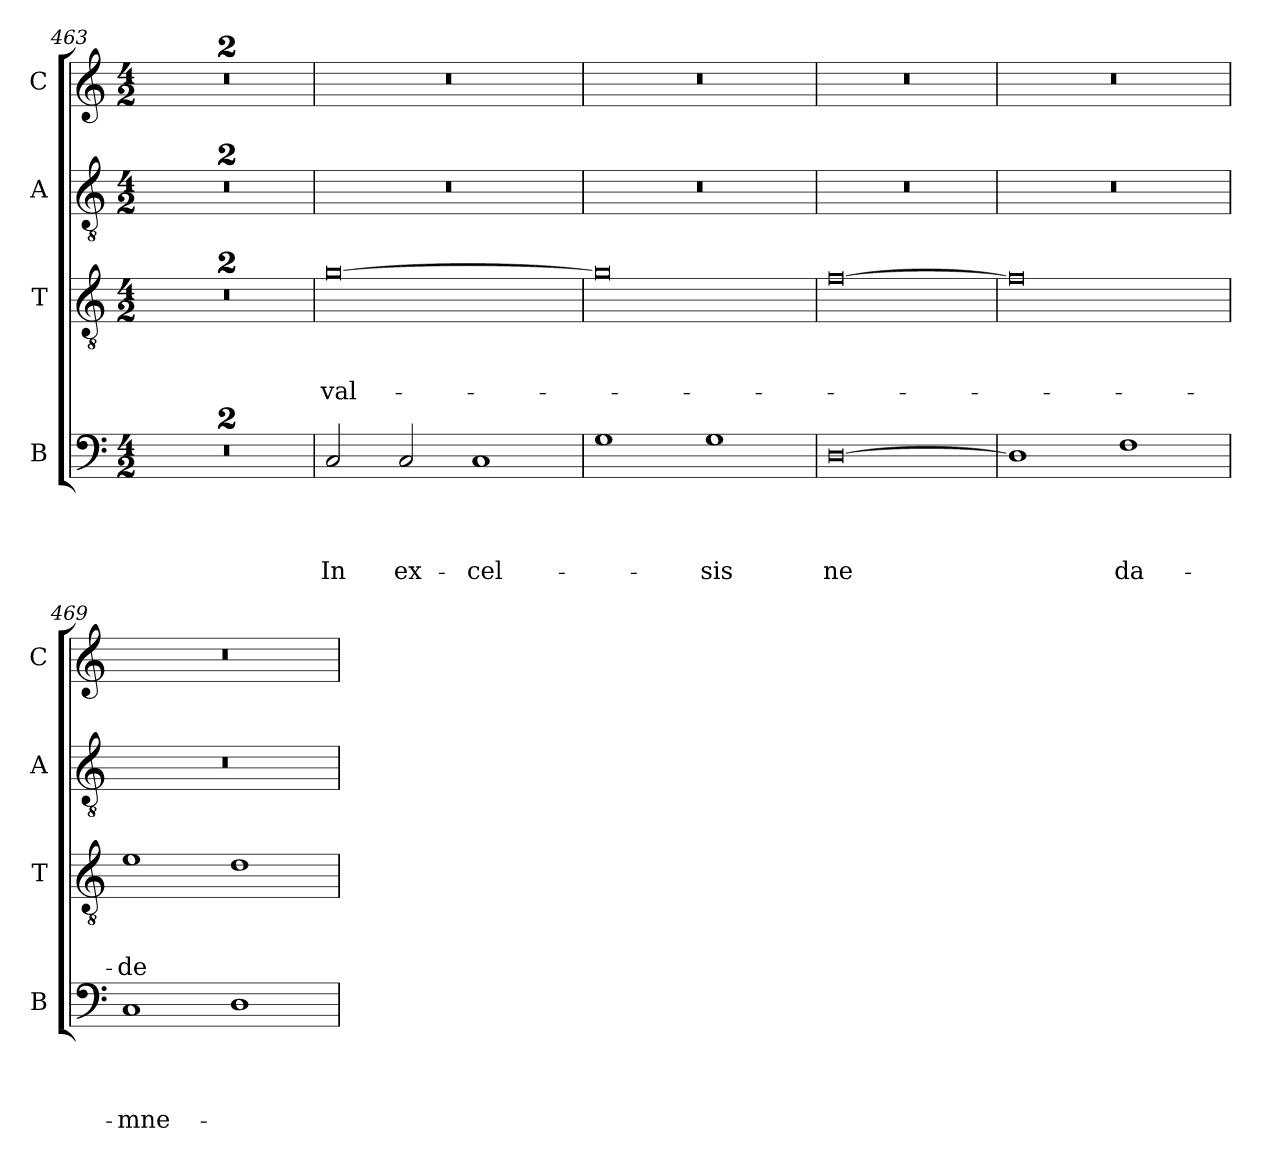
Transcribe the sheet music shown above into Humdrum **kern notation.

**kern	**text	**text	**text	**text	**kern	**text	**text	**text	**kern	**kern
*part4	*part4	*part4	*part4	*part4	*part3	*part3	*part3	*part3	*part2	*part1
*staff4	*staff4	*staff4	*staff4	*staff4	*staff3	*staff3	*staff3	*staff3	*staff2	*staff1
*I"B	*	*	*	*	*I"T	*	*	*	*I"A	*I"C
*I'B	*	*	*	*	*I'T	*	*	*	*I'A	*I'C
*clefF4	*	*	*	*	*clefGv2	*	*	*	*clefGv2	*clefG2
*k[]	*	*	*	*	*k[]	*	*	*	*k[]	*k[]
*C:	*	*	*	*	*C:	*	*	*	*C:	*C:
*M4/2	*	*	*	*	*M4/2	*	*	*	*M4/2	*M4/2
=463	=463	=463	=463	=463	=463	=463	=463	=463	=463	=463
0r	.	.	.	.	0r	.	.	.	0r	0r
=464	=464	=464	=464	=464	=464	=464	=464	=464	=464	=464
0r	.	.	.	.	0r	.	.	.	0r	0r
=465	=465	=465	=465	=465	=465	=465	=465	=465	=465	=465
!	!	!	!	!LO:LY:b	!	!	!	!LO:LY:b	!	!
2C/	.	.	.	In	[>0g	.	.	val-	0r	0r
!	!	!	!	!LO:LY:b	!	!	!	!	!	!
2C/	.	.	.	ex-	.	.	.	.	.	.
!	!	!	!	!LO:LY:b	!	!	!	!	!	!
1C	.	.	.	-cel-	.	.	.	.	.	.
=466	=466	=466	=466	=466	=466	=466	=466	=466	=466	=466
1G	.	.	.	.	0g]	.	.	.	0r	0r
!	!	!	!	!LO:LY:b	!	!	!	!	!	!
1G	.	.	.	-sis	.	.	.	.	.	.
=467	=467	=467	=467	=467	=467	=467	=467	=467	=467	=467
!	!	!	!	!LO:LY:b	!	!	!	!	!	!
[>0D	.	.	.	ne	[>0f	.	.	.	0r	0r
=468	=468	=468	=468	=468	=468	=468	=468	=468	=468	=468
1D]	.	.	.	.	0f]	.	.	.	0r	0r
!	!	!	!	!LO:LY:b	!	!	!	!	!	!
1F	.	.	.	da-	.	.	.	.	.	.
=469	=469	=469	=469	=469	=469	=469	=469	=469	=469	=469
!	!	!	!	!LO:LY:b	!	!	!	!LO:LY:b	!	!
1C	.	.	.	-mne-	1e	.	.	-de	0r	0r
1D	.	.	.	.	1d	.	.	.	.	.
=	=	=	=	=	=	=	=	=	=	=
*-	*-	*-	*-	*-	*-	*-	*-	*-	*-	*-
